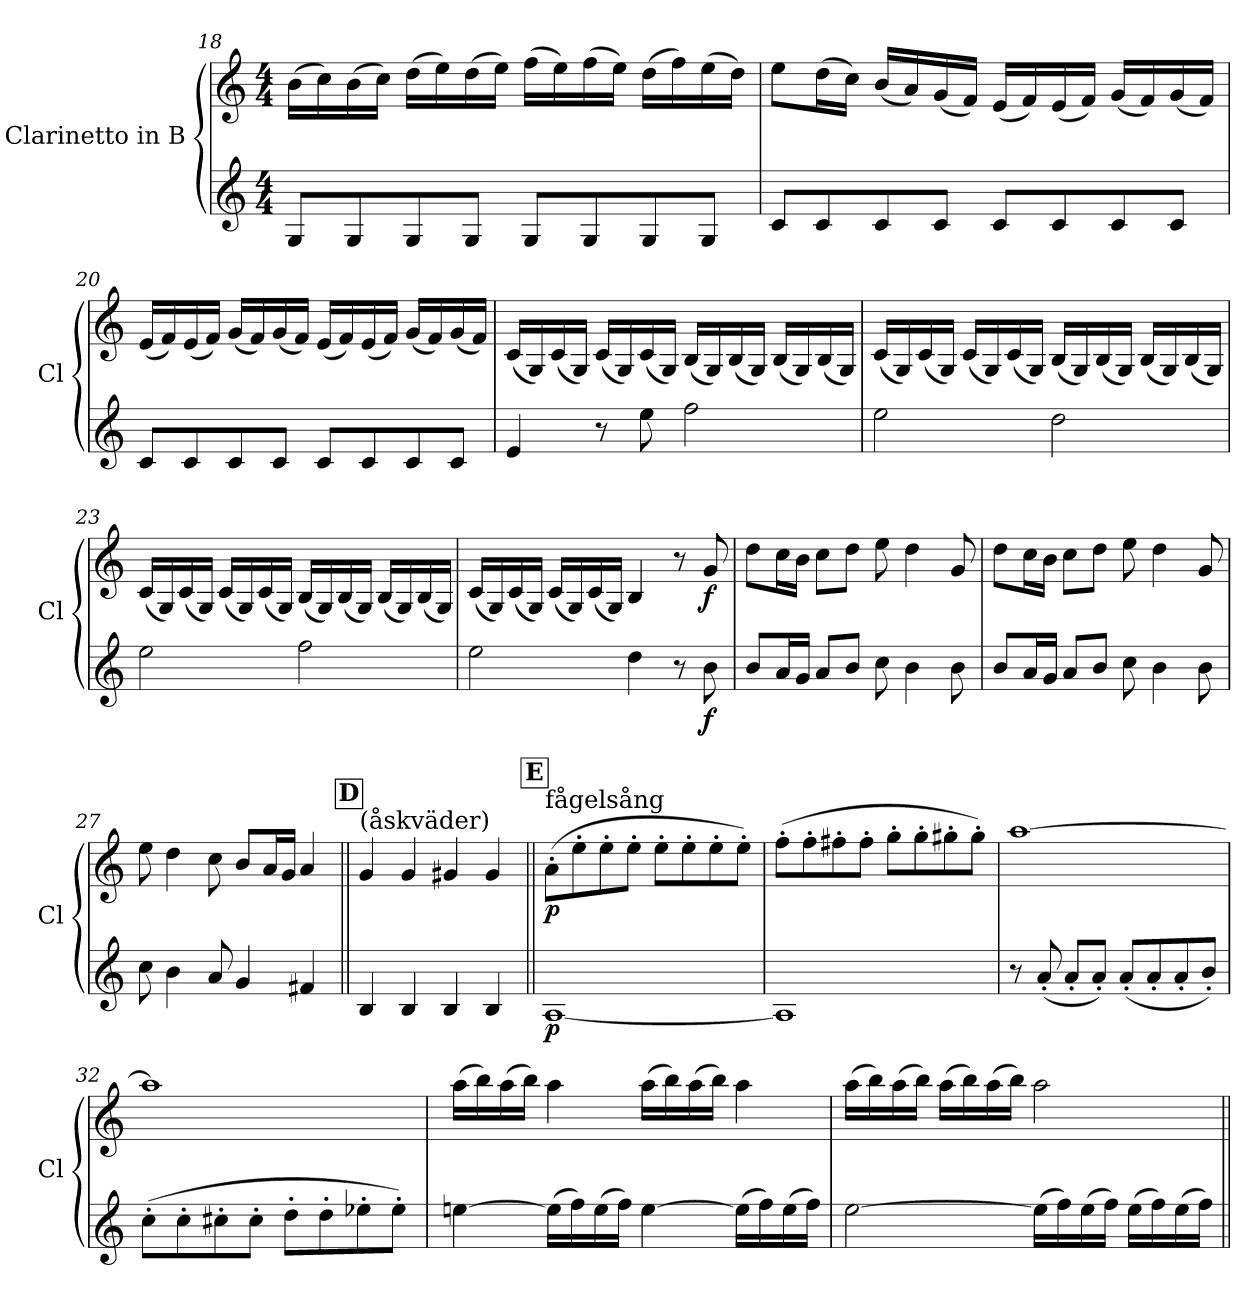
**kern	**dynam	**kern	**dynam
*part2	*part2	*part1	*part1
*staff2	*staff2	*staff1	*staff1
*I"Clarinetto in B	*	*I"Clarinetto in B	*
*I'Cl	*	*I'Cl	*
*clefG2	*	*clefG2	*
*ITrd1c2	*	*ITrd1c2	*
*k[b-e-]	*	*k[b-e-]	*
*M4/4	*	*M4/4	*
=18	=18	=18	=18
8F/L	.	(>16a\LL	.
.	.	16b-\)	.
8F/	.	(>16a\	.
.	.	16b-\JJ)	.
8F/	.	(>16cc\LL	.
.	.	16dd\)	.
8F/J	.	(>16cc\	.
.	.	16dd\JJ)	.
8F/L	.	(>16ee-\LL	.
.	.	16dd\)	.
8F/	.	(>16ee-\	.
.	.	16dd\JJ)	.
8F/	.	(>16cc\LL	.
.	.	16ee-\)	.
8F/J	.	(>16dd\	.
.	.	16cc\JJ)	.
!!LO:LB:g=z
=19	=19	=19	=19
8B-/L	.	8dd\L	.
8B-/	.	(>16cc\L	.
.	.	16b-\JJ)	.
8B-/	.	(<16a/LL	.
.	.	16g/)	.
8B-/J	.	(<16f/	.
.	.	16e-/JJ)	.
8B-/L	.	(<16d/LL	.
.	.	16e-/)	.
8B-/	.	(<16d/	.
.	.	16e-/JJ)	.
8B-/	.	(<16f/LL	.
.	.	16e-/)	.
8B-/J	.	(<16f/	.
.	.	16e-/JJ)	.
=20	=20	=20	=20
8B-/L	.	(<16d/LL	.
.	.	16e-/)	.
8B-/	.	(<16d/	.
.	.	16e-/JJ)	.
8B-/	.	(<16f/LL	.
.	.	16e-/)	.
8B-/J	.	(<16f/	.
.	.	16e-/JJ)	.
8B-/L	.	(<16d/LL	.
.	.	16e-/)	.
8B-/	.	(<16d/	.
.	.	16e-/JJ)	.
8B-/	.	(<16f/LL	.
.	.	16e-/)	.
8B-/J	.	(<16f/	.
.	.	16e-/JJ)	.
!!LO:PB:g=z
=21	=21	=21	=21
4d/	.	(<16B-/LL	.
.	.	16F/)	.
.	.	(<16B-/	.
.	.	16F/JJ)	.
8r	.	(<16B-/LL	.
.	.	16F/)	.
8dd\	.	(<16B-/	.
.	.	16F/JJ)	.
2ee-\	.	(<16A/LL	.
.	.	16F/)	.
.	.	(<16A/	.
.	.	16F/JJ)	.
.	.	(<16A/LL	.
.	.	16F/)	.
.	.	(<16A/	.
.	.	16F/JJ)	.
=22	=22	=22	=22
2dd\	.	(<16B-/LL	.
.	.	16F/)	.
.	.	(<16B-/	.
.	.	16F/JJ)	.
.	.	(<16B-/LL	.
.	.	16F/)	.
.	.	(<16B-/	.
.	.	16F/JJ)	.
2cc\	.	(<16A/LL	.
.	.	16F/)	.
.	.	(<16A/	.
.	.	16F/JJ)	.
.	.	(<16A/LL	.
.	.	16F/)	.
.	.	(<16A/	.
.	.	16F/JJ)	.
!!LO:LB:g=z
=23	=23	=23	=23
2dd\	.	(<16B-/LL	.
.	.	16F/)	.
.	.	(<16B-/	.
.	.	16F/JJ)	.
.	.	(<16B-/LL	.
.	.	16F/)	.
.	.	(<16B-/	.
.	.	16F/JJ)	.
2ee-\	.	(<16A/LL	.
.	.	16F/)	.
.	.	(<16A/	.
.	.	16F/JJ)	.
.	.	(<16A/LL	.
.	.	16F/)	.
.	.	(<16A/	.
.	.	16F/JJ)	.
=24	=24	=24	=24
2dd\	.	(<16B-/LL	.
.	.	16F/)	.
.	.	(<16B-/	.
.	.	16F/JJ)	.
.	.	(<16B-/LL	.
.	.	16F/)	.
.	.	(<16B-/	.
.	.	16F/JJ)	.
4cc\	.	4A/	.
8r	.	8r	.
!	!LO:DY:b	!	!LO:DY:b
8a\	f	8f/	f
=25	=25	=25	=25
8a/L	.	8cc\L	.
16g/L	.	16b-\L	.
16f/JJ	.	16a\JJ	.
8g/L	.	8b-\L	.
8a/J	.	8cc\J	.
8b-\	.	8dd\	.
4a\	.	4cc\	.
8a\	.	8f/	.
!!LO:LB:g=z
=26	=26	=26	=26
8a/L	.	8cc\L	.
16g/L	.	16b-\L	.
16f/JJ	.	16a\JJ	.
8g/L	.	8b-\L	.
8a/J	.	8cc\J	.
8b-\	.	8dd\	.
4a\	.	4cc\	.
8a\	.	8f/	.
=27	=27	=27	=27
8b-\	.	8dd\	.
4a\	.	4cc\	.
8g/	.	8b-\	.
4f/	.	8a/L	.
.	.	16g/L	.
.	.	16f/JJ	.
4en/	.	4g/	.
!!LO:REH:place=s1:a:B:fs=14:t=D
=28||	=28||	=28||	=28||
!	!	!LO:TX:a:t=(åskväder)	!
4A/	.	4f/	.
4A/	.	4f/	.
4A/	.	4f#X/	.
4A/	.	4f#/	.
!!LO:REH:place=s1:a:B:fs=14:t=E
=29||	=29||	=29||	=29||
!	!	!LO:TX:a:t=fågelsång	!
!	!LO:DY:b	!	!LO:DY:b
[1G	p	(>8g'\L	p
.	.	8dd'\	.
.	.	8dd'\	.
.	.	8dd'\J	.
.	.	8dd'\L	.
.	.	8dd'\	.
.	.	8dd'\	.
.	.	8dd'\J)	.
=30	=30	=30	=30
1G]	.	(>8ee-'\L	.
.	.	8ee-'\	.
.	.	8een'\	.
.	.	8ee'\J	.
.	.	8ff'\L	.
.	.	8ff'\	.
.	.	8ff#X'\	.
.	.	8ff#'\J)	.
!!LO:LB:g=z
=31	=31	=31	=31
8r	.	[1gg	.
(<8g'/	.	.	.
8g'/L	.	.	.
8g'/J)	.	.	.
(<8g'/L	.	.	.
8g'/	.	.	.
8g'/	.	.	.
8a'/J)	.	.	.
=32	=32	=32	=32
(>8b-'\L	.	1gg]	.
8b-'\	.	.	.
8bn'\	.	.	.
8b'\J	.	.	.
8cc'\L	.	.	.
8cc'\	.	.	.
8dd-X'\	.	.	.
8dd-'\J)	.	.	.
=33	=33	=33	=33
[4ddn\	.	(>16gg\LL	.
.	.	16aa\)	.
.	.	(>16gg\	.
.	.	16aa\JJ)	.
(>16dd\LL]	.	4gg\	.
16ee-\)	.	.	.
(>16dd\	.	.	.
16ee-\JJ)	.	.	.
[4dd\	.	(>16gg\LL	.
.	.	16aa\)	.
.	.	(>16gg\	.
.	.	16aa\JJ)	.
(>16dd\LL]	.	4gg\	.
16ee-\)	.	.	.
(>16dd\	.	.	.
16ee-\JJ)	.	.	.
!!LO:LB:g=z
=34	=34	=34	=34
[2dd\	.	(>16gg\LL	.
.	.	16aa\)	.
.	.	(>16gg\	.
.	.	16aa\JJ)	.
.	.	(>16gg\LL	.
.	.	16aa\)	.
.	.	(>16gg\	.
.	.	16aa\JJ)	.
(>16dd\LL]	.	2gg\	.
16ee-\)	.	.	.
(>16dd\	.	.	.
16ee-\JJ)	.	.	.
(>16dd\LL	.	.	.
16ee-\)	.	.	.
(>16dd\	.	.	.
16ee-\JJ)	.	.	.
=||	=||	=||	=||
*-	*-	*-	*-
